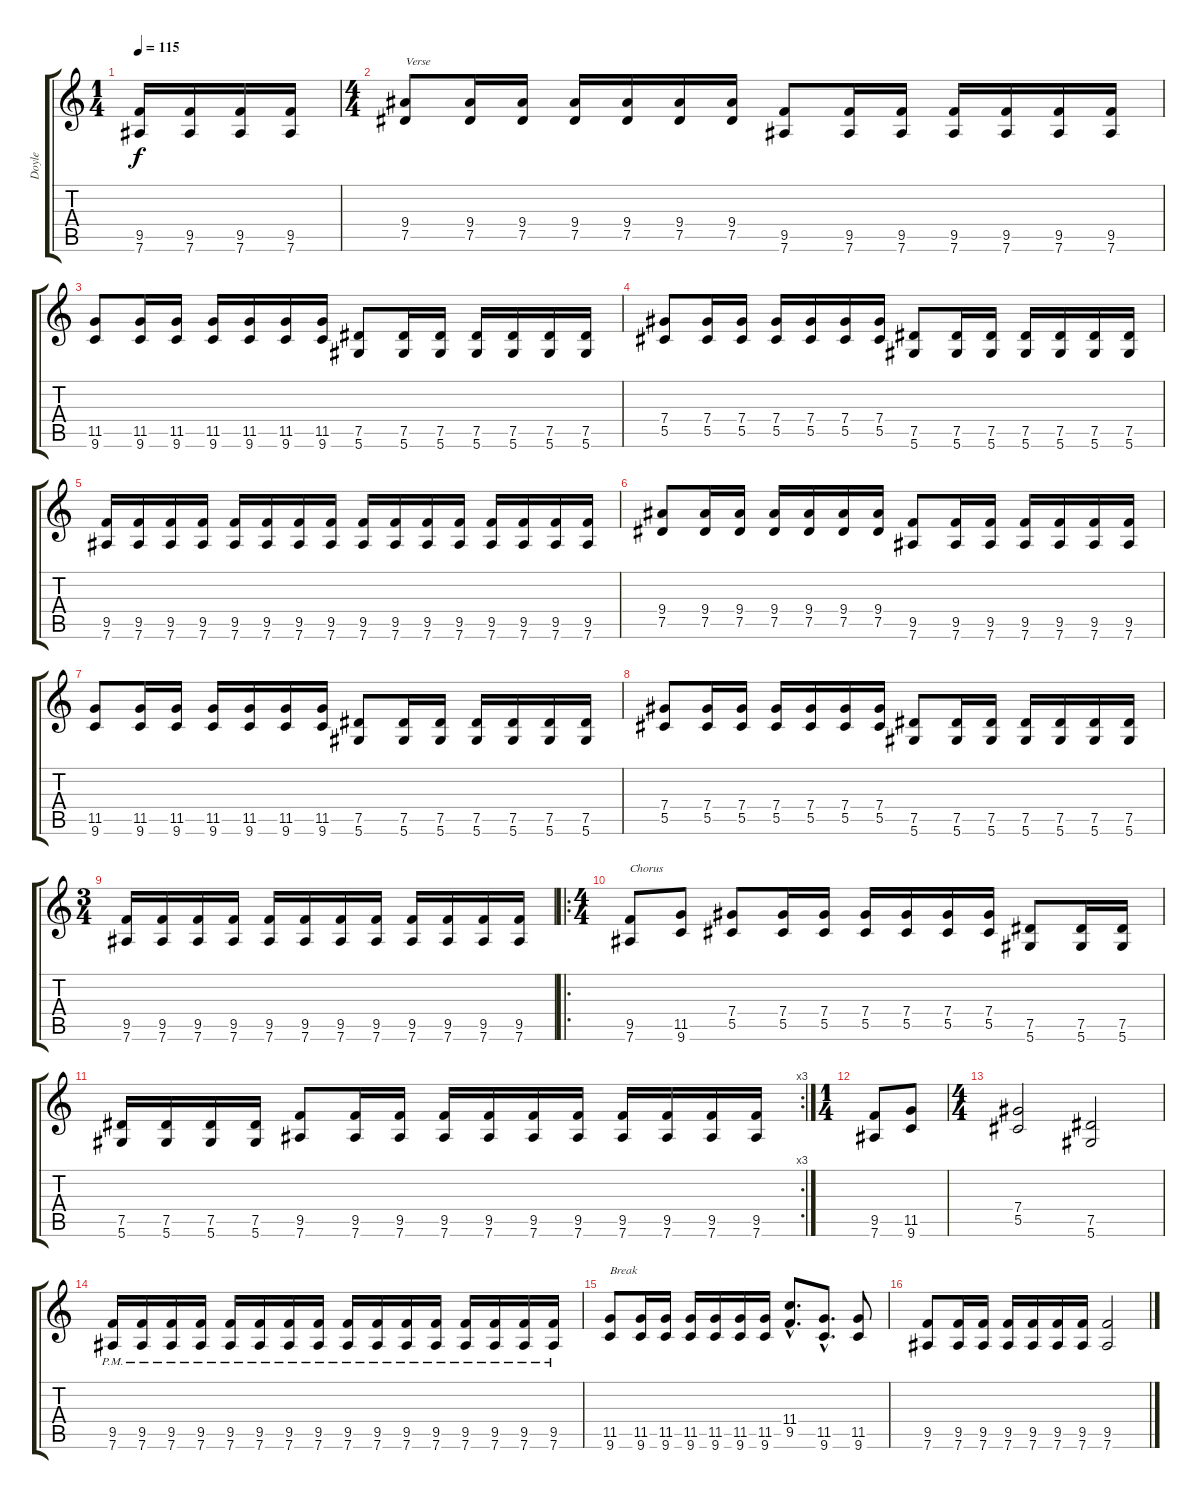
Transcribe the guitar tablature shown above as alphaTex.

\track ("Doyle" "Doyle") {instrument overdrivenguitar}
\staff {score tabs}
\tuning (Eb4 Bb3 Gb3 Db3 Ab2 Eb2) {hide}
\ts (1 4)
\tempo 115
\clef g2
\ks c
(9.5 7.6).16{dy f} (9.5 7.6).16 (9.5 7.6).16 (9.5 7.6).16 |
\ts (4 4)
(9.4 7.5).8{txt "Verse"} (9.4 7.5).16 (9.4 7.5).16 (9.4 7.5).16 (9.4 7.5).16 (9.4 7.5).16 (9.4 7.5).16 (9.5 7.6).8 (9.5 7.6).16 (9.5 7.6).16 (9.5 7.6).16 (9.5 7.6).16 (9.5 7.6).16 (9.5 7.6).16 |
(11.5 9.6).8 (11.5 9.6).16 (11.5 9.6).16 (11.5 9.6).16 (11.5 9.6).16 (11.5 9.6).16 (11.5 9.6).16 (7.5 5.6).8 (7.5 5.6).16 (7.5 5.6).16 (7.5 5.6).16 (7.5 5.6).16 (7.5 5.6).16 (7.5 5.6).16 |
(7.4 5.5).8 (7.4 5.5).16 (7.4 5.5).16 (7.4 5.5).16 (7.4 5.5).16 (7.4 5.5).16 (7.4 5.5).16 (7.5 5.6).8 (7.5 5.6).16 (7.5 5.6).16 (7.5 5.6).16 (7.5 5.6).16 (7.5 5.6).16 (7.5 5.6).16 |
(9.5 7.6).16 (9.5 7.6).16 (9.5 7.6).16 (9.5 7.6).16 (9.5 7.6).16 (9.5 7.6).16 (9.5 7.6).16 (9.5 7.6).16 (9.5 7.6).16 (9.5 7.6).16 (9.5 7.6).16 (9.5 7.6).16 (9.5 7.6).16 (9.5 7.6).16 (9.5 7.6).16 (9.5 7.6).16 |
(9.4 7.5).8 (9.4 7.5).16 (9.4 7.5).16 (9.4 7.5).16 (9.4 7.5).16 (9.4 7.5).16 (9.4 7.5).16 (9.5 7.6).8 (9.5 7.6).16 (9.5 7.6).16 (9.5 7.6).16 (9.5 7.6).16 (9.5 7.6).16 (9.5 7.6).16 |
(11.5 9.6).8 (11.5 9.6).16 (11.5 9.6).16 (11.5 9.6).16 (11.5 9.6).16 (11.5 9.6).16 (11.5 9.6).16 (7.5 5.6).8 (7.5 5.6).16 (7.5 5.6).16 (7.5 5.6).16 (7.5 5.6).16 (7.5 5.6).16 (7.5 5.6).16 |
(7.4 5.5).8 (7.4 5.5).16 (7.4 5.5).16 (7.4 5.5).16 (7.4 5.5).16 (7.4 5.5).16 (7.4 5.5).16 (7.5 5.6).8 (7.5 5.6).16 (7.5 5.6).16 (7.5 5.6).16 (7.5 5.6).16 (7.5 5.6).16 (7.5 5.6).16 |
\ts (3 4)
(9.5 7.6).16 (9.5 7.6).16 (9.5 7.6).16 (9.5 7.6).16 (9.5 7.6).16 (9.5 7.6).16 (9.5 7.6).16 (9.5 7.6).16 (9.5 7.6).16 (9.5 7.6).16 (9.5 7.6).16 (9.5 7.6).16 |
\ro
\ts (4 4)
(9.5 7.6).8{txt "Chorus"} (11.5 9.6).8 (7.4 5.5).8 (7.4 5.5).16 (7.4 5.5).16 (7.4 5.5).16 (7.4 5.5).16 (7.4 5.5).16 (7.4 5.5).16 (7.5 5.6).8 (7.5 5.6).16 (7.5 5.6).16 |
\rc 3
(7.5 5.6).16 (7.5 5.6).16 (7.5 5.6).16 (7.5 5.6).16 (9.5 7.6).8 (9.5 7.6).16 (9.5 7.6).16 (9.5 7.6).16 (9.5 7.6).16 (9.5 7.6).16 (9.5 7.6).16 (9.5 7.6).16 (9.5 7.6).16 (9.5 7.6).16 (9.5 7.6).16 |
\ts (1 4)
(9.5 7.6).8 (11.5 9.6).8 |
\ts (4 4)
(7.4 5.5).2 (7.5 5.6).2 |
(9.5{pm} 7.6{pm}).16 (9.5{pm} 7.6{pm}).16 (9.5{pm} 7.6{pm}).16 (9.5{pm} 7.6{pm}).16 (9.5{pm} 7.6{pm}).16 (9.5{pm} 7.6{pm}).16 (9.5{pm} 7.6{pm}).16 (9.5{pm} 7.6{pm}).16 (9.5{pm} 7.6{pm}).16 (9.5{pm} 7.6{pm}).16 (9.5{pm} 7.6{pm}).16 (9.5{pm} 7.6{pm}).16 (9.5{pm} 7.6{pm}).16 (9.5{pm} 7.6{pm}).16 (9.5{pm} 7.6{pm}).16 (9.5{pm} 7.6{pm}).16 |
(11.5 9.6).8{txt "Break"} (11.5 9.6).16 (11.5 9.6).16 (11.5 9.6).16 (11.5 9.6).16 (11.5 9.6).16 (11.5 9.6).16 (11.4{hac} 9.5{hac}).8{d} (11.5{hac} 9.6{hac}).8{d} (11.5 9.6).8 |
(9.5 7.6).8 (9.5 7.6).16 (9.5 7.6).16 (9.5 7.6).16 (9.5 7.6).16 (9.5 7.6).16 (9.5 7.6).16 (9.5 7.6).2
